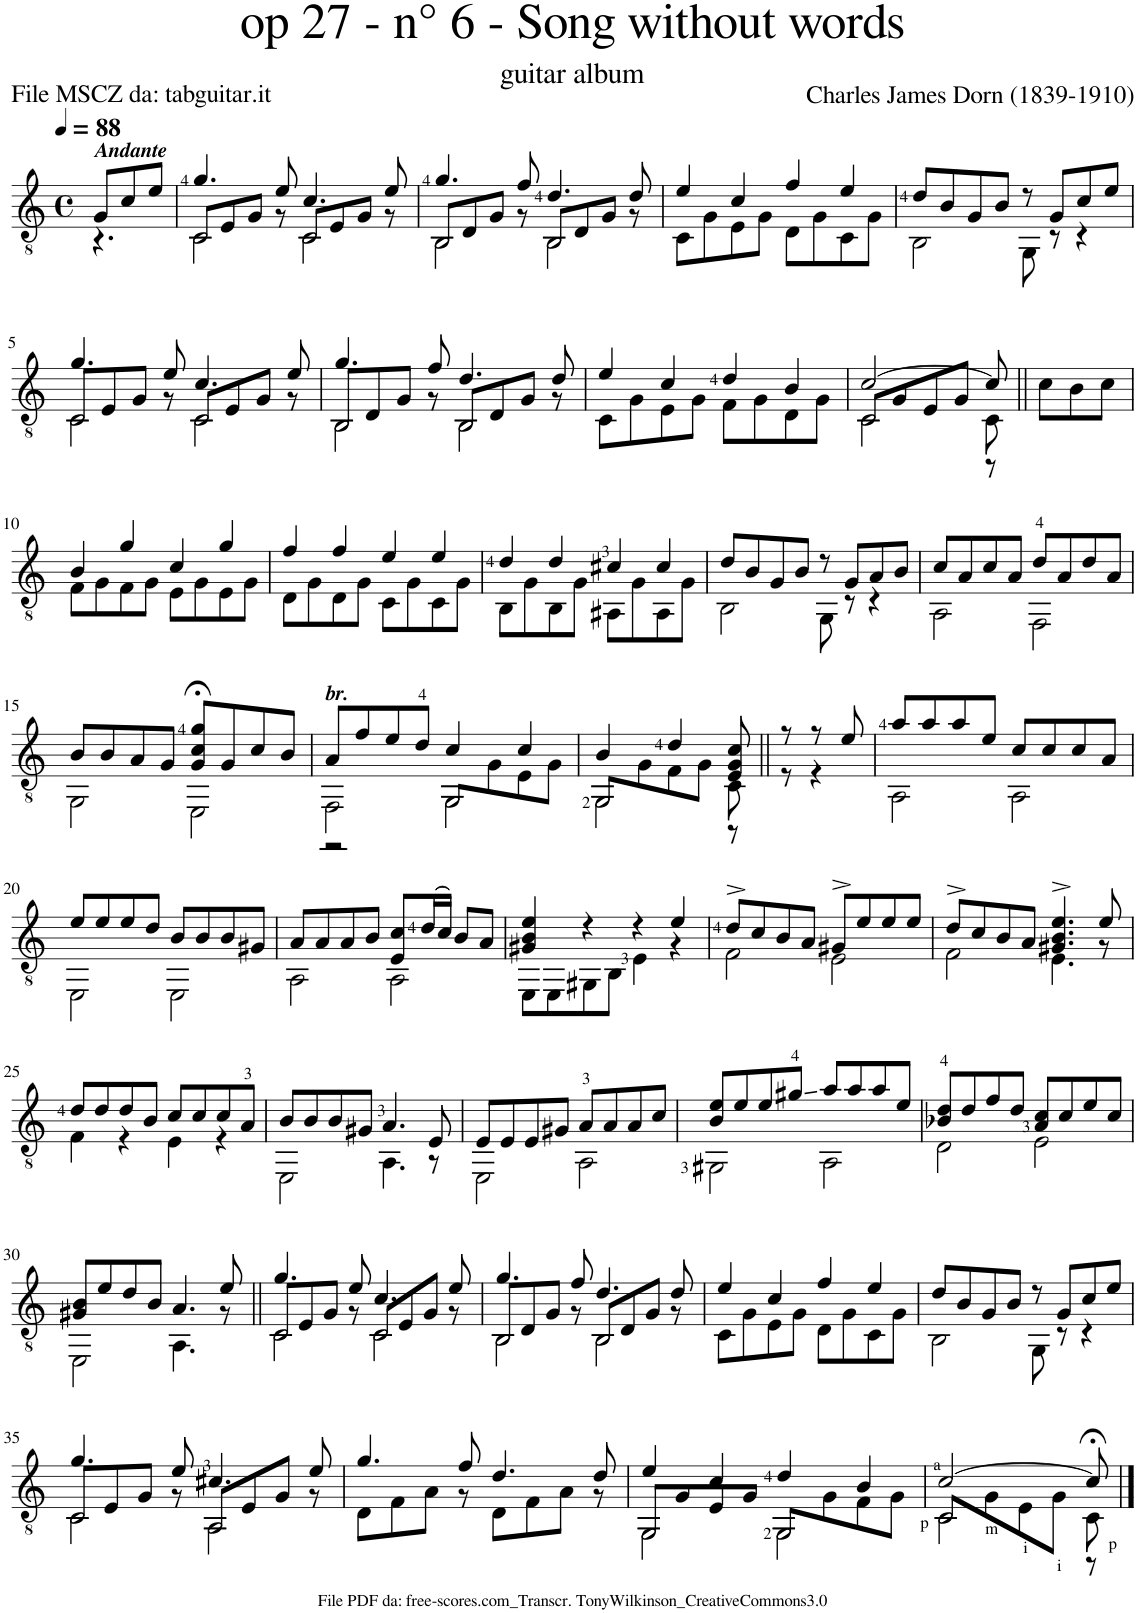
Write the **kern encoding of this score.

**kern
*part1
*staff1
*I"Guitar
*I'Guit.
*clefGv2
*k[]
*M4/4
*met(c)
*MM88
=
*^
!LO:TX:a:Bi:t=Andante	!
8G/L	4.r
8c/	.
8e/J	.
=1	=1
!	!LO:N:head=open
*	*^
4.g/	8C/L	2C\
.	8E/	.
.	8G/J	.
8e/	8r	.
!	!LO:N:head=open	!
4.c/	8C/L	2C\
.	8E/	.
.	8G/J	.
8e/	8r	.
=2	=2	=2
!	!LO:N:head=open	!
4.g/	8BB/L	2BB\
.	8D/	.
.	8G/J	.
8f/	8r	.
!	!LO:N:head=open	!LO:N:head=open
4.d/	8BB/L	2BB\
.	8D/	.
.	8G/J	.
8d/	8r	.
*	*v	*v
=3	=3
4e/	8C\L
.	8G\
4c/	8E\
.	8G\J
4f/	8D\L
.	8G\
4e/	8C\
.	8G\J
=4	=4
8d/L	2BB\
8B/	.
8G/	.
8B/J	.
8r	8GG\
8G/L	8r
8c/	4r
8e/J	.
!!LO:LB:g=z	!!
=5	=5
!	!LO:N:head=open
*	*^
4.g/	8C/L	2C\
.	8E/	.
.	8G/J	.
8e/	8r	.
!	!LO:N:head=open	!
4.c/	8C/L	2C\
.	8E/	.
.	8G/J	.
8e/	8r	.
=6	=6	=6
!	!LO:N:head=open	!
4.g/	8BB/L	2BB\
.	8D/	.
.	8G/J	.
8f/	8r	.
!	!LO:N:head=open	!
4.d/	8BB/L	2BB\
.	8D/	.
.	8G/J	.
8d/	8r	.
*	*v	*v
=7	=7
4e/	8C\L
.	8G\
4c/	8E\
.	8G\J
4d/	8F\L
.	8G\
4B/	8D\
.	8G\J
=8	=8
!	!LO:N:head=open
*	*^
[2c/	8C/L	2C\
.	8G/	.
.	8E/	.
.	8G/J	.
8c/]	8C\	8r
*v	*v	*v
=9||
8c\L
8B\
8c\J
!!LO:LB:g=z
=10
*^
4B/	8F\L
.	8G\
4g/	8F\
.	8G\J
4c/	8E\L
.	8G\
4g/	8E\
.	8G\J
=11	=11
4f/	8D\L
.	8G\
4f/	8D\
.	8G\J
4e/	8C\L
.	8G\
4e/	8C\
.	8G\J
=12	=12
4d/	8BB\L
.	8G\
4d/	8BB\
.	8G\J
4c#X/	8AA#X\L
.	8G\
4c#/	8AA#\
.	8G\J
=13	=13
8d/L	2BB\
8B/	.
8G/	.
8B/J	.
8r	8GG\
8G/L	8r
8A/	4r
8B/J	.
=14	=14
8c/L	2AA\
8A/	.
8c/	.
8A/J	.
8d/L	2FF\
8A/	.
8d/	.
8A/J	.
!!LO:LB:g=z	!!
=15	=15
8B/L	2GG\
8B/	.
8A/	.
8G/J	.
8G/;< 8c/;< 8g/;<L	2EE\
8G/	.
8c/	.
8B/J	.
=16	=16
*	*^
!LO:TX:a:Bi:t=br.	!	!
8A/L	2FF\	2r
8f/	.	.
8e/	.	.
8d/J	.	.
!	!LO:N:head=open	!
4c/	8GG/L	2GG\
.	8G\	.
4c/	8E\	.
.	8G\J	.
=17	=17	=17
!	!LO:N:head=open	!
4B/	8GG/L	2GG\
.	8G\	.
4d/	8F\	.
.	8G\J	.
8E/ 8G/ 8c/	8C\	8r
*	*v	*v
=18||	=18||
8r	8r
8r	4r
8e/	.
=19	=19
8a/L	2AA\
8a/	.
8a/	.
8e/J	.
8c/L	2AA\
8c/	.
8c/	.
8A/J	.
!!LO:LB:g=z	!!
=20	=20
8e/L	2EE\
8e/	.
8e/	.
8d/J	.
8B/L	2EE\
8B/	.
8B/	.
8G#X/J	.
=21	=21
8A/L	2AA\
8A/	.
8A/	.
8B/J	.
8E/ 8c/L	2AA\
(16d/L	.
16c/JJ)	.
8B/L	.
8A/J	.
=22	=22
4G#X/ 4B/ 4e/	8EE\L
.	8EE\
4r	8GG#X\
.	8BB\J
4r	4E\
4e/	4r
=23	=23
8d^/L	2F\
8c/	.
8B/	.
8A/J	.
8G#X^/L	2E\
8e/	.
8e/	.
8e/J	.
=24	=24
8d^/L	2F\
8c/	.
8B/	.
8A/J	.
4.G#X/^ 4.B/^ 4.e/^	4.E\
8e/	8r
!!LO:LB:g=z	!!
=25	=25
8d/L	4F\
8d/	.
8d/	4r
8B/J	.
8c/L	4E\
8c/	.
8c/	4r
8A/J	.
=26	=26
8B/L	2EE\
8B/	.
8B/	.
8G#X/J	.
4.A/	4.AA\
8E/	8r
=27	=27
8E/L	2EE\
8E/	.
8E/	.
8G#X/J	.
8A/L	2AA\
8A/	.
8A/	.
8c/J	.
=28	=28
8B/ 8e/L	2GG#X\
8e/	.
8e/	.
8g#X/J	.
8a/L	2AA\
8a/	.
8a/	.
8e/J	.
=29	=29
8B-X/ 8d/L	2D\
8d/	.
8f/	.
8d/J	.
8A/ 8c/L	2E\
8c/	.
8e/	.
8c/J	.
!!LO:LB:g=z	!!
=30	=30
8G#X/ 8B/L	2EE\
8e/	.
8d/	.
8B/J	.
4.A/	4.AA\
8e/	8r
=31||	=31||
!	!LO:N:head=open
*	*^
4.g/	8C/L	2C\
.	8E/	.
.	8G/J	.
8e/	8r	.
!	!LO:N:head=open	!
4.c/	8C/L	2C\
.	8E/	.
.	8G/J	.
8e/	8r	.
=32	=32	=32
!	!LO:N:head=open	!
4.g/	8BB/L	2BB\
.	8D/	.
.	8G/J	.
8f/	8r	.
!	!LO:N:head=open	!
4.d/	8BB/L	2BB\
.	8D/	.
.	8G/J	.
8d/	8r	.
*	*v	*v
=33	=33
4e/	8C\L
.	8G\
4c/	8E\
.	8G\J
4f/	8D\L
.	8G\
4e/	8C\
.	8G\J
=34	=34
8d/L	2BB\
8B/	.
8G/	.
8B/J	.
8r	8GG\
8G/L	8r
8c/	4r
8e/J	.
!!LO:LB:g=z	!!
=35	=35
!	!LO:N:head=open
*	*^
4.g/	8C/L	2C\
.	8E/	.
.	8G/J	.
8e/	8r	.
!	!LO:N:head=open	!
4.c#X/	8AA/L	2AA\
.	8E/	.
.	8G/J	.
8e/	8r	.
*	*v	*v
=36	=36
4.g/	8D\L
.	8F\
.	8A\J
8f/	8r
4.d/	8D\L
.	8F\
.	8A\J
8d/	8r
=37	=37
!	!LO:N:head=open
*	*^
4e/	8GG/L	2GG\
.	8G/	.
4c/	8E/	.
.	8G/J	.
!	!LO:N:head=open	!
4d/	8GG/L	2GG\
.	8G\	.
4B/	8F\	.
.	8G\J	.
=38	=38	=38
!	!LO:N:head=open	!
[2c/	8C/L	2C\
.	8G\	.
.	8E\	.
.	8G\J	.
8c;</]	8C\	8r
*v	*v	*v
==
*-
